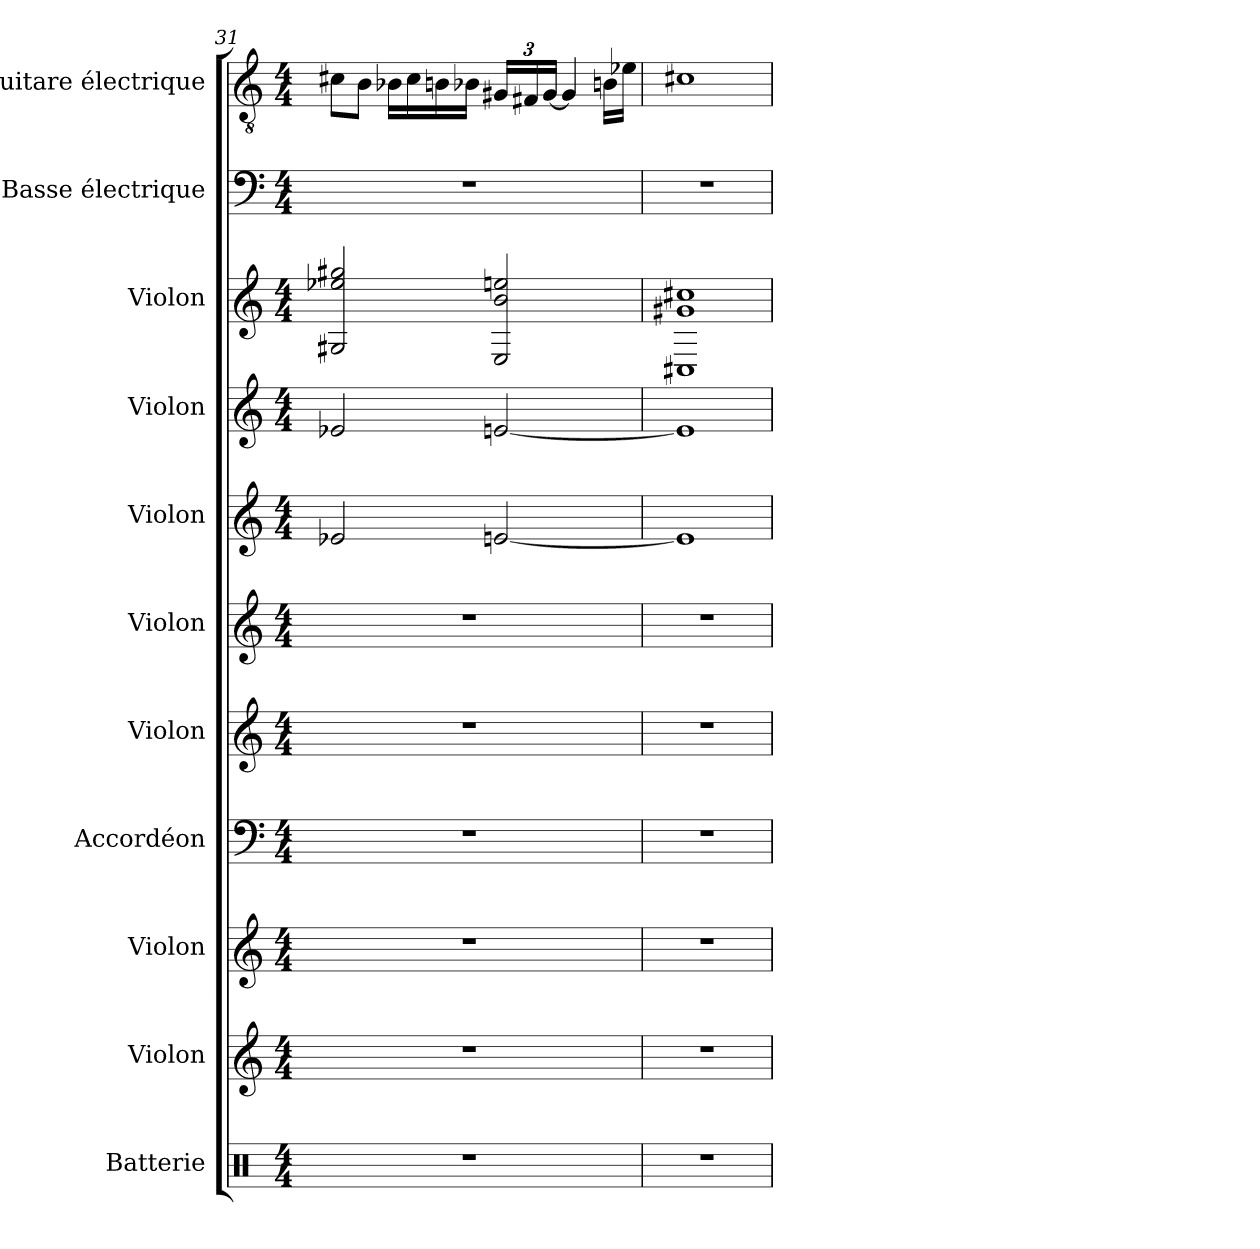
**kern	**kern	**kern	**kern	**kern	**kern	**kern	**kern	**kern	**kern	**kern
*part11	*part10	*part9	*part8	*part7	*part6	*part5	*part4	*part3	*part2	*part1
*staff11	*staff10	*staff9	*staff8	*staff7	*staff6	*staff5	*staff4	*staff3	*staff2	*staff1
*I"Batterie	*I"Violon	*I"Violon	*I"Accordéon	*I"Violon	*I"Violon	*I"Violon	*I"Violon	*I"Violon	*I"Basse électrique	*I"Guitare électrique
*I'Bat.	*I'Vln.	*I'Vln.	*I'Acc.	*I'Vln.	*I'Vln.	*I'Vln.	*I'Vln.	*I'Vln.	*I'B. él.	*I'Guit. El.
!!LO:PB:g=z
*clefX	*clefG2	*clefG2	*clefF4	*clefG2	*clefG2	*clefG2	*clefG2	*clefG2	*clefF4	*clefGv2
*	*	*	*	*	*	*	*	*	*ITrd7c12	*
*k[]	*k[]	*k[]	*k[]	*k[]	*k[]	*k[]	*k[]	*k[]	*k[]	*k[]
*M4/4	*M4/4	*M4/4	*M4/4	*M4/4	*M4/4	*M4/4	*M4/4	*M4/4	*M4/4	*M4/4
=31	=31	=31	=31	=31	=31	=31	=31	=31	=31	=31
1r	1r	1r	1r	1r	1r	2e-X/	2e-X/	2G#X/ 2ee-X/ 2gg#X/	1r	8c#X\L
.	.	.	.	.	.	.	.	.	.	8B\J
.	.	.	.	.	.	.	.	.	.	16B-X\LL
.	.	.	.	.	.	.	.	.	.	16c#\
.	.	.	.	.	.	.	.	.	.	16Bn\
.	.	.	.	.	.	.	.	.	.	16B-X\JJ
*	*	*	*	*	*	*	*	*	*	*Xbrackettup
.	.	.	.	.	.	[2en/	[2en/	2E/ 2b/ 2een/	.	24G#X/LL
.	.	.	.	.	.	.	.	.	.	24F#X/
.	.	.	.	.	.	.	.	.	.	[24G#/JJ
.	.	.	.	.	.	.	.	.	.	4G#/]
.	.	.	.	.	.	.	.	.	.	16Bn\LL
.	.	.	.	.	.	.	.	.	.	16e-X\JJ
=32	=32	=32	=32	=32	=32	=32	=32	=32	=32	=32
1r	1r	1r	1r	1r	1r	1e]	1e]	1C#X 1g#X 1cc#X	1r	1c#X
=	=	=	=	=	=	=	=	=	=	=
*-	*-	*-	*-	*-	*-	*-	*-	*-	*-	*-
